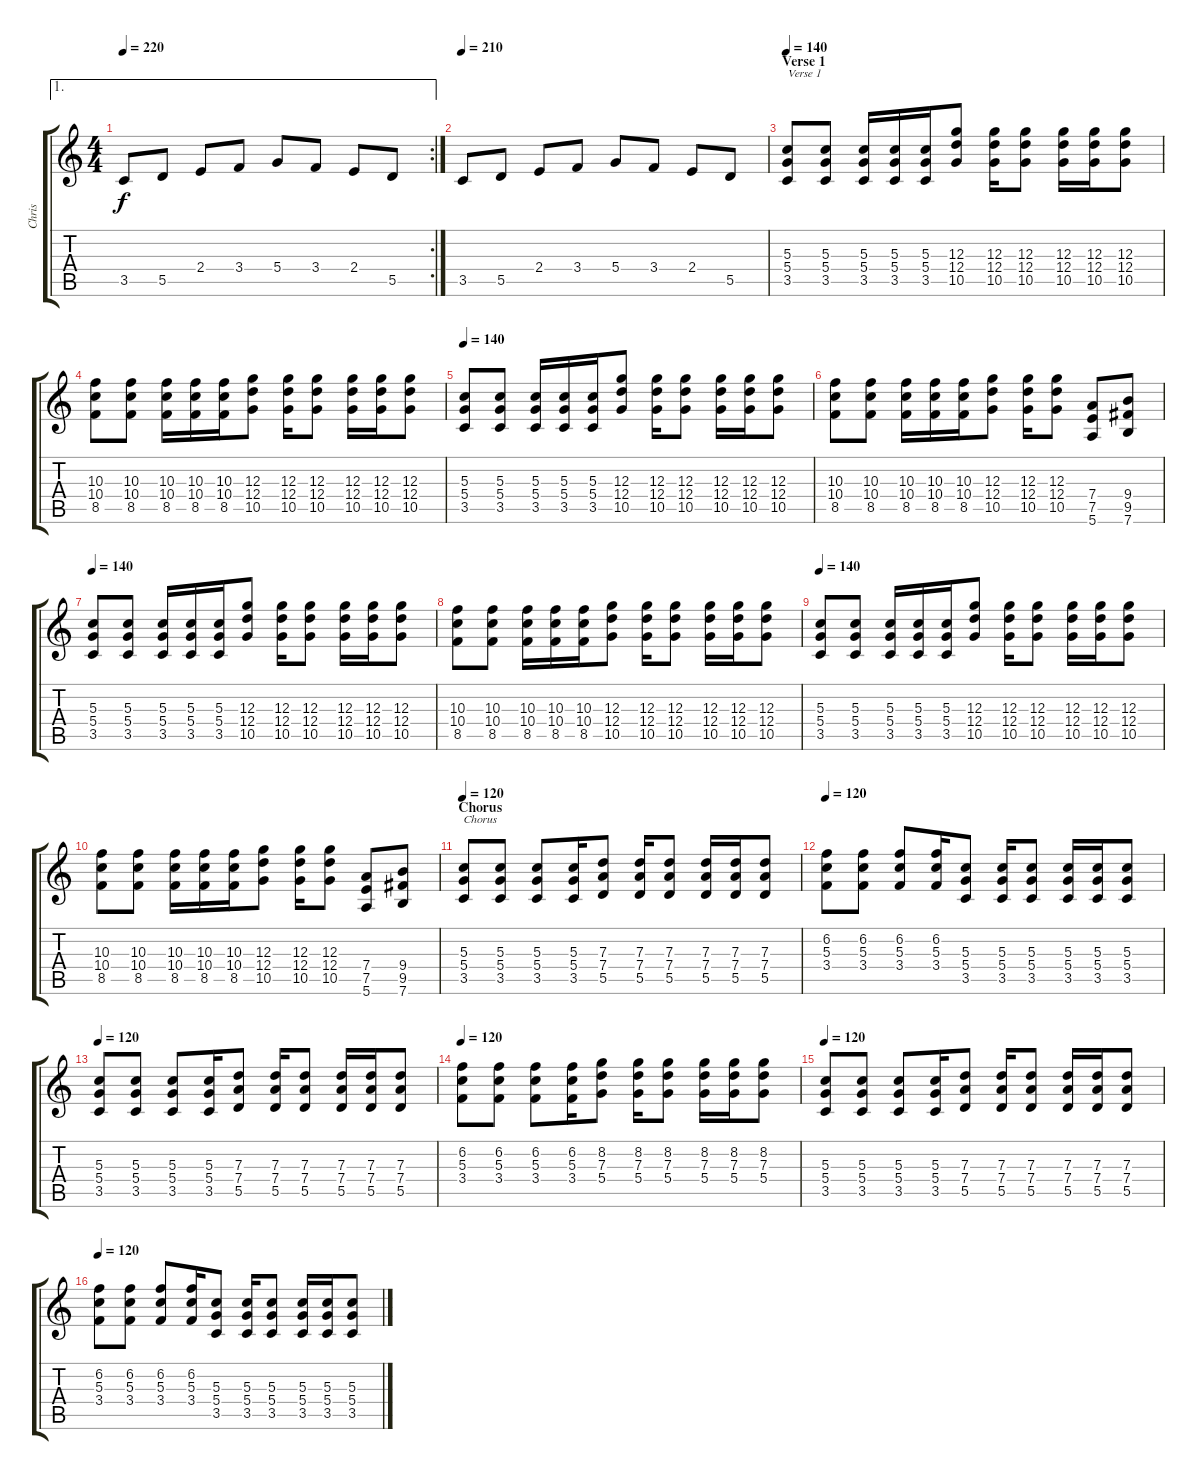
\track ("Chris" "Chris") {instrument distortionguitar}
\staff {score tabs}
\tuning (E4 B3 G3 D3 A2 E2) {hide}
\ae 1
\rc 2
\ts (4 4)
\tempo 220
\clef g2
\ks c
3.5.8{dy f} 5.5.8 2.4.8 3.4.8 5.4.8 3.4.8 2.4.8 5.5.8 |
\tempo 210
3.5.8 5.5.8 2.4.8 3.4.8 5.4.8 3.4.8 2.4.8 5.5.8 |
\section ("" "Verse 1")
\tempo 140
(5.3 5.4 3.5).8{txt "Verse 1" volume 10} (5.3 5.4 3.5).8 (5.3 5.4 3.5).16 (5.3 5.4 3.5).16 (5.3 5.4 3.5).16 (12.3 12.4 10.5).8 (12.3 12.4 10.5).16 (12.3 12.4 10.5).8 (12.3 12.4 10.5).16 (12.3 12.4 10.5).16 (12.3 12.4 10.5).8 |
(10.3 10.4 8.5).8 (10.3 10.4 8.5).8 (10.3 10.4 8.5).16 (10.3 10.4 8.5).16 (10.3 10.4 8.5).16 (12.3 12.4 10.5).8 (12.3 12.4 10.5).16 (12.3 12.4 10.5).8 (12.3 12.4 10.5).16 (12.3 12.4 10.5).16 (12.3 12.4 10.5).8 |
\tempo 140
(5.3 5.4 3.5).8 (5.3 5.4 3.5).8 (5.3 5.4 3.5).16 (5.3 5.4 3.5).16 (5.3 5.4 3.5).16 (12.3 12.4 10.5).8 (12.3 12.4 10.5).16 (12.3 12.4 10.5).8 (12.3 12.4 10.5).16 (12.3 12.4 10.5).16 (12.3 12.4 10.5).8 |
(10.3 10.4 8.5).8 (10.3 10.4 8.5).8 (10.3 10.4 8.5).16 (10.3 10.4 8.5).16 (10.3 10.4 8.5).16 (12.3 12.4 10.5).8 (12.3 12.4 10.5).16 (12.3 12.4 10.5).8 (7.4 7.5 5.6).8 (9.4 9.5 7.6).8 |
\tempo 140
(5.3 5.4 3.5).8 (5.3 5.4 3.5).8 (5.3 5.4 3.5).16 (5.3 5.4 3.5).16 (5.3 5.4 3.5).16 (12.3 12.4 10.5).8 (12.3 12.4 10.5).16 (12.3 12.4 10.5).8 (12.3 12.4 10.5).16 (12.3 12.4 10.5).16 (12.3 12.4 10.5).8 |
(10.3 10.4 8.5).8 (10.3 10.4 8.5).8 (10.3 10.4 8.5).16 (10.3 10.4 8.5).16 (10.3 10.4 8.5).16 (12.3 12.4 10.5).8 (12.3 12.4 10.5).16 (12.3 12.4 10.5).8 (12.3 12.4 10.5).16 (12.3 12.4 10.5).16 (12.3 12.4 10.5).8 |
\tempo 140
(5.3 5.4 3.5).8 (5.3 5.4 3.5).8 (5.3 5.4 3.5).16 (5.3 5.4 3.5).16 (5.3 5.4 3.5).16 (12.3 12.4 10.5).8 (12.3 12.4 10.5).16 (12.3 12.4 10.5).8 (12.3 12.4 10.5).16 (12.3 12.4 10.5).16 (12.3 12.4 10.5).8 |
(10.3 10.4 8.5).8 (10.3 10.4 8.5).8 (10.3 10.4 8.5).16 (10.3 10.4 8.5).16 (10.3 10.4 8.5).16 (12.3 12.4 10.5).8 (12.3 12.4 10.5).16 (12.3 12.4 10.5).8 (7.4 7.5 5.6).8 (9.4 9.5 7.6).8 |
\section ("" "Chorus")
\tempo 140
\tempo 120
(5.3 5.4 3.5).8{txt "Chorus" volume 12} (5.3 5.4 3.5).8 (5.3 5.4 3.5).8 (5.3 5.4 3.5).16 (7.3 7.4 5.5).8 (7.3 7.4 5.5).16 (7.3 7.4 5.5).8 (7.3 7.4 5.5).16 (7.3 7.4 5.5).16 (7.3 7.4 5.5).8 |
\tempo 120
(6.2 5.3 3.4).8 (6.2 5.3 3.4).8 (6.2 5.3 3.4).8 (6.2 5.3 3.4).16 (5.3 5.4 3.5).8 (5.3 5.4 3.5).16 (5.3 5.4 3.5).8 (5.3 5.4 3.5).16 (5.3 5.4 3.5).16 (5.3 5.4 3.5).8 |
\tempo 120
(5.3 5.4 3.5).8 (5.3 5.4 3.5).8 (5.3 5.4 3.5).8 (5.3 5.4 3.5).16 (7.3 7.4 5.5).8 (7.3 7.4 5.5).16 (7.3 7.4 5.5).8 (7.3 7.4 5.5).16 (7.3 7.4 5.5).16 (7.3 7.4 5.5).8 |
\tempo 120
(6.2 5.3 3.4).8 (6.2 5.3 3.4).8 (6.2 5.3 3.4).8 (6.2 5.3 3.4).16 (8.2 7.3 5.4).8 (8.2 7.3 5.4).16 (8.2 7.3 5.4).8 (8.2 7.3 5.4).16 (8.2 7.3 5.4).16 (8.2 7.3 5.4).8 |
\tempo 120
(5.3 5.4 3.5).8 (5.3 5.4 3.5).8 (5.3 5.4 3.5).8 (5.3 5.4 3.5).16 (7.3 7.4 5.5).8 (7.3 7.4 5.5).16 (7.3 7.4 5.5).8 (7.3 7.4 5.5).16 (7.3 7.4 5.5).16 (7.3 7.4 5.5).8 |
\tempo 120
(6.2 5.3 3.4).8 (6.2 5.3 3.4).8 (6.2 5.3 3.4).8 (6.2 5.3 3.4).16 (5.3 5.4 3.5).8 (5.3 5.4 3.5).16 (5.3 5.4 3.5).8 (5.3 5.4 3.5).16 (5.3 5.4 3.5).16 (5.3 5.4 3.5).8
